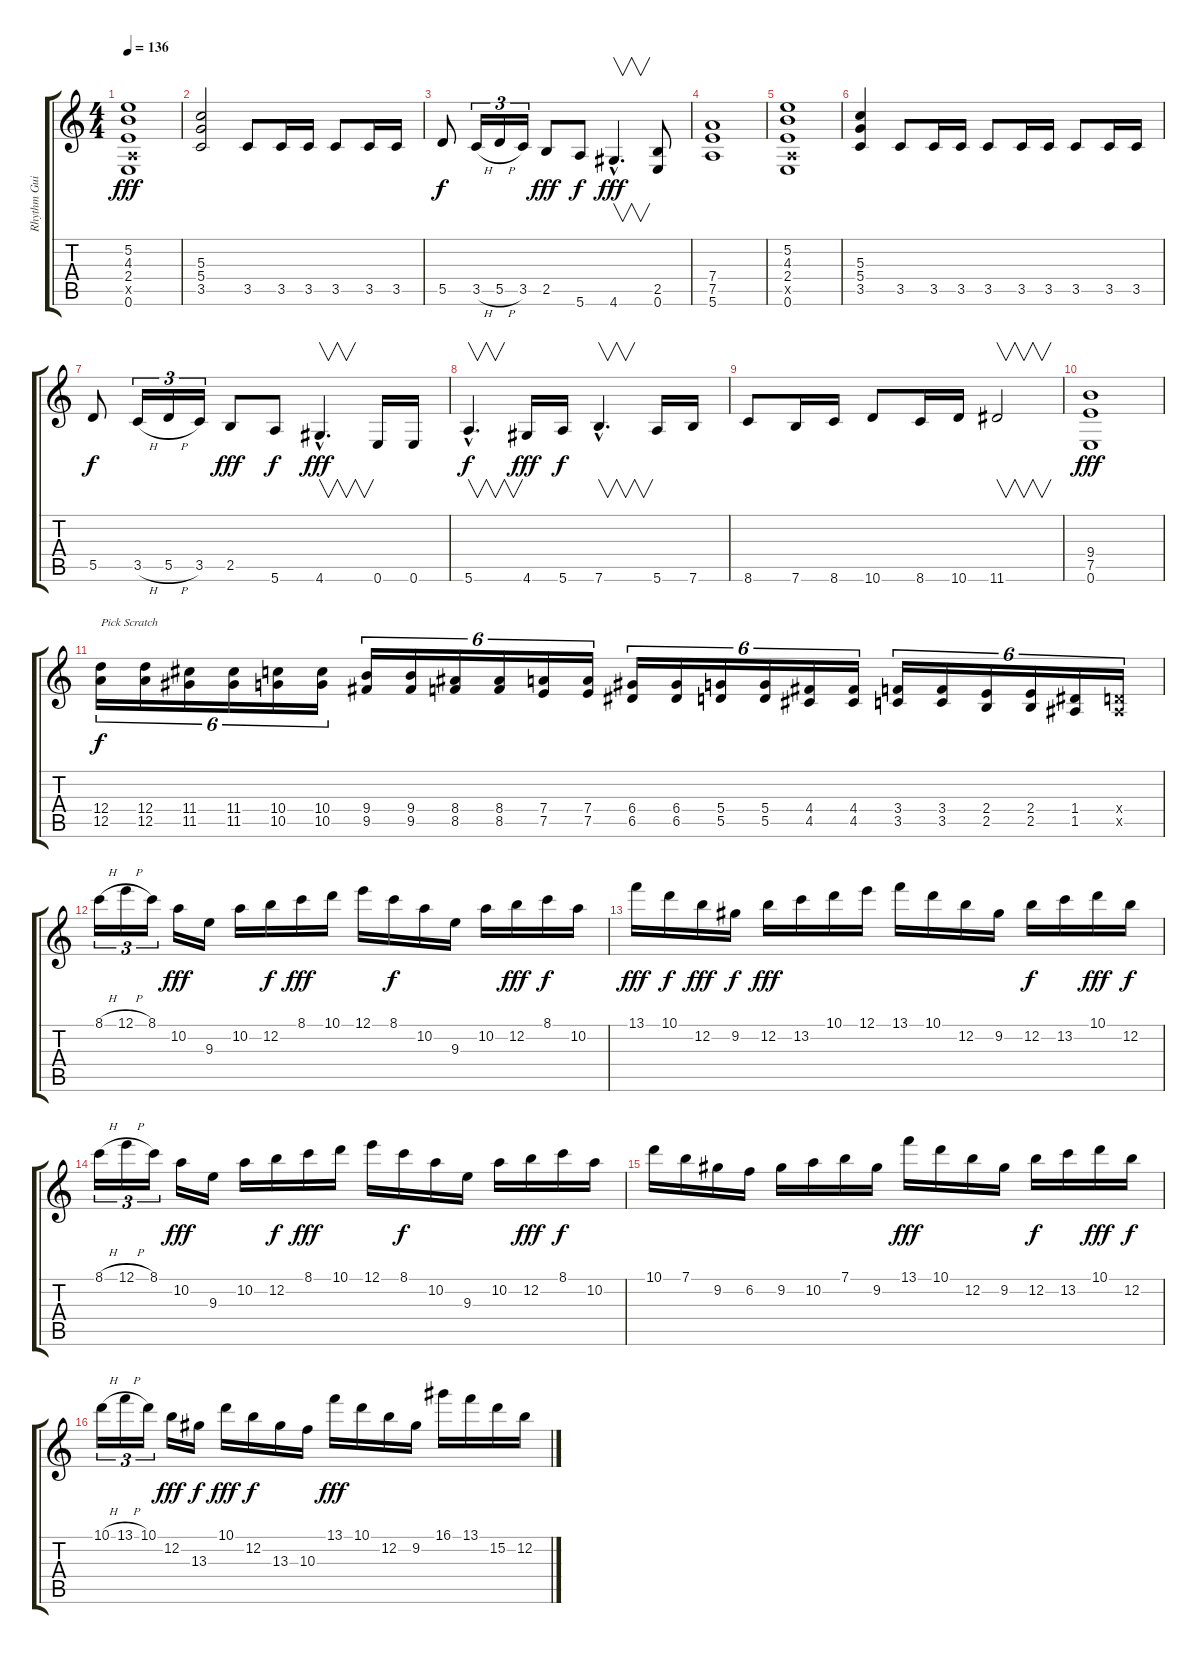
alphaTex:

\track ("Rhythm Guitar" "Rhythm Gui") {instrument overdrivenguitar}
\staff {score tabs}
\tuning (E4 B3 G3 D3 A2 E2) {hide}
\ts (4 4)
\tempo 136
\clef g2
\ks c
(5.2 4.3 2.4 0.5{x} 0.6).1{dy fff} |
(5.3 5.4 3.5).2 3.5.8 3.5.16 3.5.16 3.5.8 3.5.16 3.5.16 |
5.5.8{dy f} 3.5{h}.16{tu (3 2)} 5.5{h}.16{tu (3 2)} 3.5.16{tu (3 2)} 2.5.8{dy fff} 5.6.8{dy f} 4.6{hac}.4{v d dy fff} (2.5 0.6).8 |
(7.4 7.5 5.6).1 |
(5.2 4.3 2.4 0.5{x} 0.6).1 |
(5.3 5.4 3.5).4 3.5.8 3.5.16 3.5.16 3.5.8 3.5.16 3.5.16 3.5.8 3.5.16 3.5.16 |
5.5.8{dy f} 3.5{h}.16{tu (3 2)} 5.5{h}.16{tu (3 2)} 3.5.16{tu (3 2)} 2.5.8{dy fff} 5.6.8{dy f} 4.6{hac}.4{v d dy fff} 0.6.16 0.6.16 |
5.6{hac}.4{v d dy f} 4.6.16{dy fff} 5.6.16{dy f} 7.6{hac}.4{v d} 5.6.16 7.6.16 |
8.6.8 7.6.16 8.6.16 10.6.8 8.6.16 10.6.16 11.6.2{v} |
(9.4 7.5 0.6).1{dy fff} |
(12.4 12.5).16{tu (6 4) txt "Pick Scratch" dy f instrument guitarfretnoise} (12.4 12.5).16{tu (6 4)} (11.4 11.5).16{tu (6 4)} (11.4 11.5).16{tu (6 4)} (10.4 10.5).16{tu (6 4)} (10.4 10.5).16{tu (6 4)} (9.4 9.5).16{tu (6 4)} (9.4 9.5).16{tu (6 4)} (8.4 8.5).16{tu (6 4)} (8.4 8.5).16{tu (6 4)} (7.4 7.5).16{tu (6 4)} (7.4 7.5).16{tu (6 4)} (6.4 6.5).16{tu (6 4)} (6.4 6.5).16{tu (6 4)} (5.4 5.5).16{tu (6 4)} (5.4 5.5).16{tu (6 4)} (4.4 4.5).16{tu (6 4)} (4.4 4.5).16{tu (6 4)} (3.4 3.5).16{tu (6 4)} (3.4 3.5).16{tu (6 4)} (2.4 2.5).16{tu (6 4)} (2.4 2.5).16{tu (6 4)} (1.4 1.5).16{tu (6 4)} (0.4{x} 1.5{x}).16{tu (6 4) instrument overdrivenguitar} |
8.1{h}.16{tu (3 2)} 12.1{h}.16{tu (3 2)} 8.1.16{tu (3 2)} 10.2.16{dy fff} 9.3.16 10.2.16 12.2.16{dy f} 8.1.16{dy fff} 10.1.16 12.1.16 8.1.16{dy f} 10.2.16 9.3.16 10.2.16 12.2.16{dy fff} 8.1.16{dy f} 10.2.16 |
13.1.16{dy fff} 10.1.16{dy f} 12.2.16{dy fff} 9.2.16{dy f} 12.2.16{dy fff} 13.2.16 10.1.16 12.1.16 13.1.16 10.1.16 12.2.16 9.2.16 12.2.16{dy f} 13.2.16 10.1.16{dy fff} 12.2.16{dy f} |
8.1{h}.16{tu (3 2)} 12.1{h}.16{tu (3 2)} 8.1.16{tu (3 2)} 10.2.16{dy fff} 9.3.16 10.2.16 12.2.16{dy f} 8.1.16{dy fff} 10.1.16 12.1.16 8.1.16{dy f} 10.2.16 9.3.16 10.2.16 12.2.16{dy fff} 8.1.16{dy f} 10.2.16 |
10.1.16 7.1.16 9.2.16 6.2.16 9.2.16 10.2.16 7.1.16 9.2.16 13.1.16{dy fff} 10.1.16 12.2.16 9.2.16 12.2.16{dy f} 13.2.16 10.1.16{dy fff} 12.2.16{dy f} |
10.1{h}.16{tu (3 2)} 13.1{h}.16{tu (3 2)} 10.1.16{tu (3 2)} 12.2.16{dy fff} 13.3.16{dy f} 10.1.16{dy fff} 12.2.16{dy f} 13.3.16 10.3.16 13.1.16{dy fff} 10.1.16 12.2.16 9.2.16 16.1.16 13.1.16 15.2.16 12.2.16
